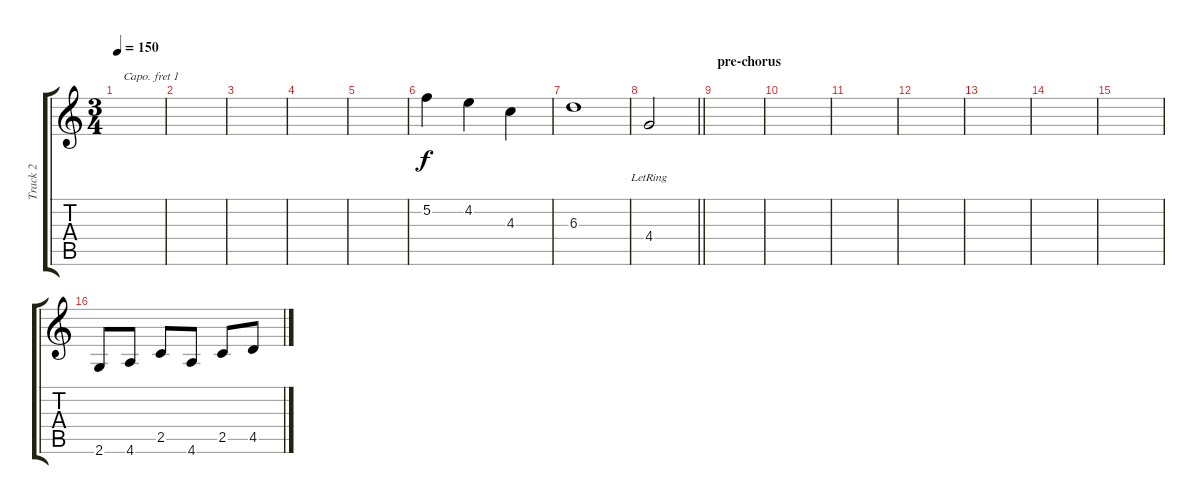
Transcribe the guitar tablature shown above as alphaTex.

\track ("Track 2" "Track 2") {instrument distortionguitar}
\staff {score tabs}
\capo 1
\tuning (E4 B3 G3 D3 A2 E2) {hide}
\ts (3 4)
\tempo 150
\clef g2
\ks c
|
|
|
|
|
5.2.4 4.2.4 4.3.4 |
6.3.1 |
\barLineRight lightlight
4.4{lr}.2 |
\section ("" "pre-chorus")
|
|
|
|
|
|
|
2.6.8 4.6.8 2.5.8 4.6.8 2.5.8 4.5.8
